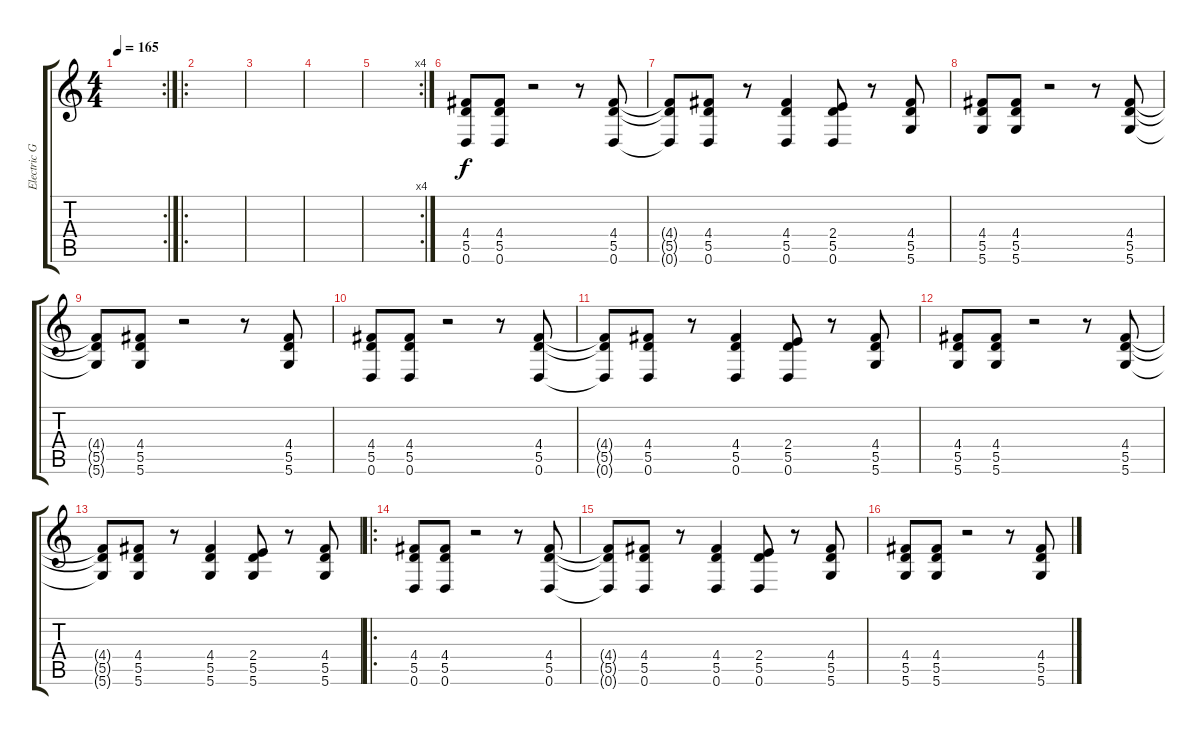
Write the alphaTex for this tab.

\track ("Electric Guitar" "Electric G") {instrument distortionguitar}
\staff {score tabs}
\tuning (E4 B3 G3 D3 A2 D2) {hide}
\rc 2
\ts (4 4)
\tempo 165
\clef g2
\ks c
|
\ro
|
|
|
\rc 4
|
(4.4 5.5 0.6).8 (4.4 5.5 0.6).8 r.2 r.8 (4.4 5.5 0.6).8 |
(4.4{t} 5.5{t} 0.6{t}).8 (4.4 5.5 0.6).8 r.8 (4.4 5.5 0.6).4 (2.4 5.5 0.6).8 r.8 (4.4 5.5 5.6).8 |
(4.4 5.5 5.6).8 (4.4 5.5 5.6).8 r.2 r.8 (4.4 5.5 5.6).8 |
(4.4{t} 5.5{t} 5.6{t}).8 (4.4 5.5 5.6).8 r.2 r.8 (4.4 5.5 5.6).8 |
(4.4 5.5 0.6).8 (4.4 5.5 0.6).8 r.2 r.8 (4.4 5.5 0.6).8 |
(4.4{t} 5.5{t} 0.6{t}).8 (4.4 5.5 0.6).8 r.8 (4.4 5.5 0.6).4 (2.4 5.5 0.6).8 r.8 (4.4 5.5 5.6).8 |
(4.4 5.5 5.6).8 (4.4 5.5 5.6).8 r.2 r.8 (4.4 5.5 5.6).8 |
(4.4{t} 5.5{t} 5.6{t}).8 (4.4 5.5 5.6).8 r.8 (4.4 5.5 5.6).4 (2.4 5.5 5.6).8 r.8 (4.4 5.5 5.6).8 |
\ro
(4.4 5.5 0.6).8 (4.4 5.5 0.6).8 r.2 r.8 (4.4 5.5 0.6).8 |
(4.4{t} 5.5{t} 0.6{t}).8 (4.4 5.5 0.6).8 r.8 (4.4 5.5 0.6).4 (2.4 5.5 0.6).8 r.8 (4.4 5.5 5.6).8 |
(4.4 5.5 5.6).8 (4.4 5.5 5.6).8 r.2 r.8 (4.4 5.5 5.6).8
